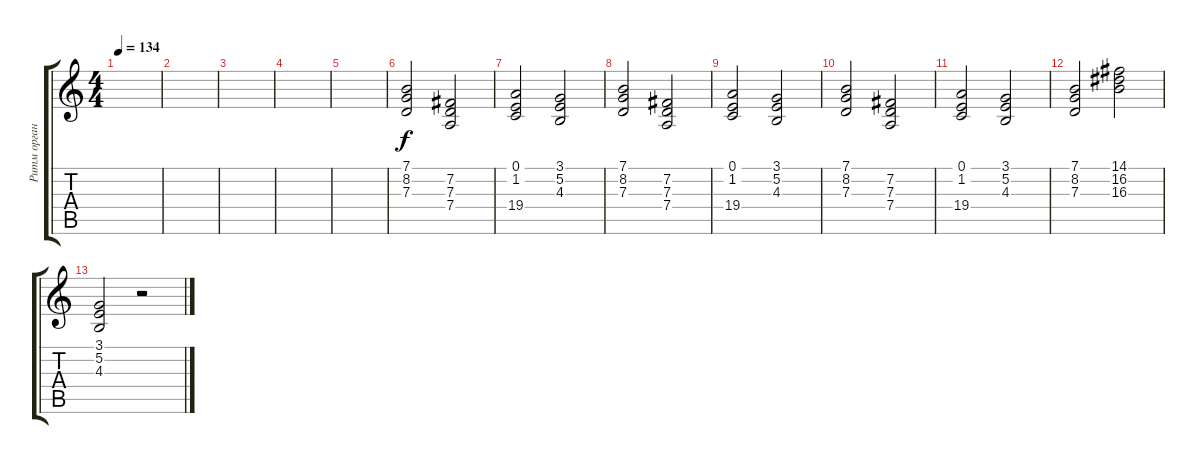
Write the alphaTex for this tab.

\track ("Ритм орган" "Ритм орган") {instrument churchorgan}
\staff {score tabs}
\tuning (E4 B3 G3 D3 A2 E2) {hide}
\ts (4 4)
\tempo 134
\clef g2
\ks c
|
|
|
|
|
(7.1 8.2 7.3).2 (7.2 7.3 7.4).2 |
(0.1 1.2 19.4).2 (3.1 5.2 4.3).2 |
(7.1 8.2 7.3).2 (7.2 7.3 7.4).2 |
(0.1 1.2 19.4).2 (3.1 5.2 4.3).2 |
(7.1 8.2 7.3).2 (7.2 7.3 7.4).2 |
(0.1 1.2 19.4).2 (3.1 5.2 4.3).2 |
(7.1 8.2 7.3).2 (14.1 16.2 16.3).2 |
(3.1 5.2 4.3).2 r.2
